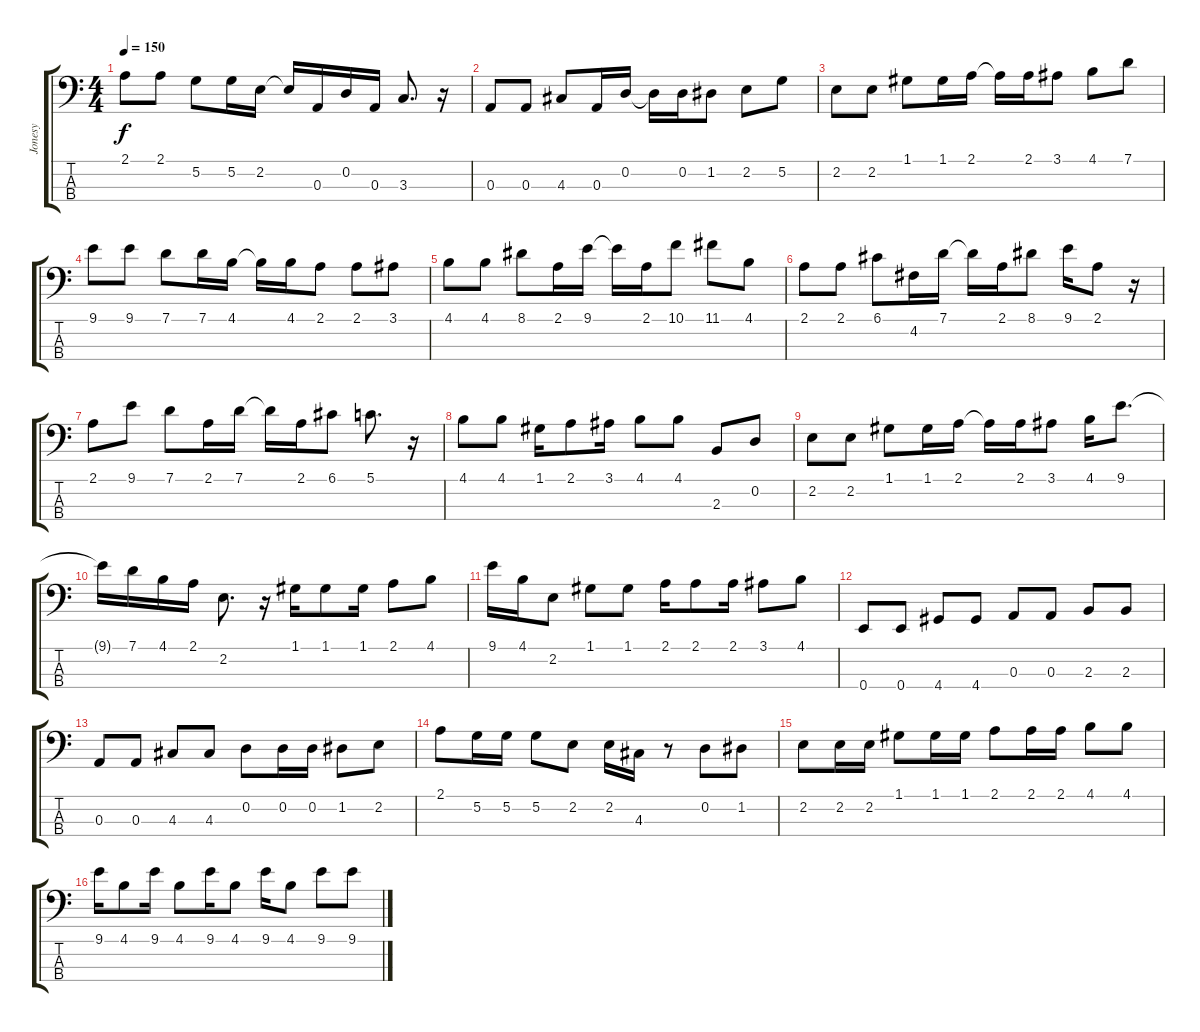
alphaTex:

\track ("Jonesy" "Jonesy") {instrument electricbassfinger}
\staff {score tabs}
\tuning (G2 D2 A1 E1) {hide}
\ts (4 4)
\tempo 150
\clef f4
\ks c
2.1.8{dy f} 2.1.8 5.2.8 5.2.16 2.2.16 2.2{t}.16 0.3.16 0.2.16 0.3.16 3.3.8{d} r.16 |
0.3.8 0.3.8 4.3.8 0.3.16 0.2.16 0.2{t}.16 0.2.16 1.2.8 2.2.8 5.2.8 |
2.2.8 2.2.8 1.1.8 1.1.16 2.1.16 2.1{t}.16 2.1.16 3.1.8 4.1.8 7.1.8 |
9.1.8 9.1.8 7.1.8 7.1.16 4.1.16 4.1{t}.16 4.1.16 2.1.8 2.1.8 3.1.8 |
4.1.8 4.1.8 8.1.8 2.1.16 9.1.16 9.1{t}.16 2.1.16 10.1.8 11.1.8 4.1.8 |
2.1.8 2.1.8 6.1.8 4.2.16 7.1.16 7.1{t}.16 2.1.16 8.1.8 9.1.16 2.1.8 r.16 |
2.1.8 9.1.8 7.1.8 2.1.16 7.1.16 7.1{t}.16 2.1.16 6.1.8 5.1.8{d} r.16 |
4.1.8 4.1.8 1.1.16 2.1.8 3.1.16 4.1.8 4.1.8 2.3.8 0.2.8 |
2.2.8 2.2.8 1.1.8 1.1.16 2.1.16 2.1{t}.16 2.1.16 3.1.8 4.1.16 9.1.8{d} |
9.1{t}.16 7.1.16 4.1.16 2.1.16 2.2.8{d} r.16 1.1.16 1.1.8 1.1.16 2.1.8 4.1.8 |
9.1.16 4.1.16 2.2.8 1.1.8 1.1.8 2.1.16 2.1.8 2.1.16 3.1.8 4.1.8 |
0.4.8 0.4.8 4.4.8 4.4.8 0.3.8 0.3.8 2.3.8 2.3.8 |
0.3.8 0.3.8 4.3.8 4.3.8 0.2.8 0.2.16 0.2.16 1.2.8 2.2.8 |
2.1.8 5.2.16 5.2.16 5.2.8 2.2.8 2.2.16 4.3.16 r.8 0.2.8 1.2.8 |
2.2.8 2.2.16 2.2.16 1.1.8 1.1.16 1.1.16 2.1.8 2.1.16 2.1.16 4.1.8 4.1.8 |
9.1.16 4.1.8 9.1.16 4.1.8 9.1.16 4.1.8 9.1.16 4.1.8 9.1.8 9.1.8
